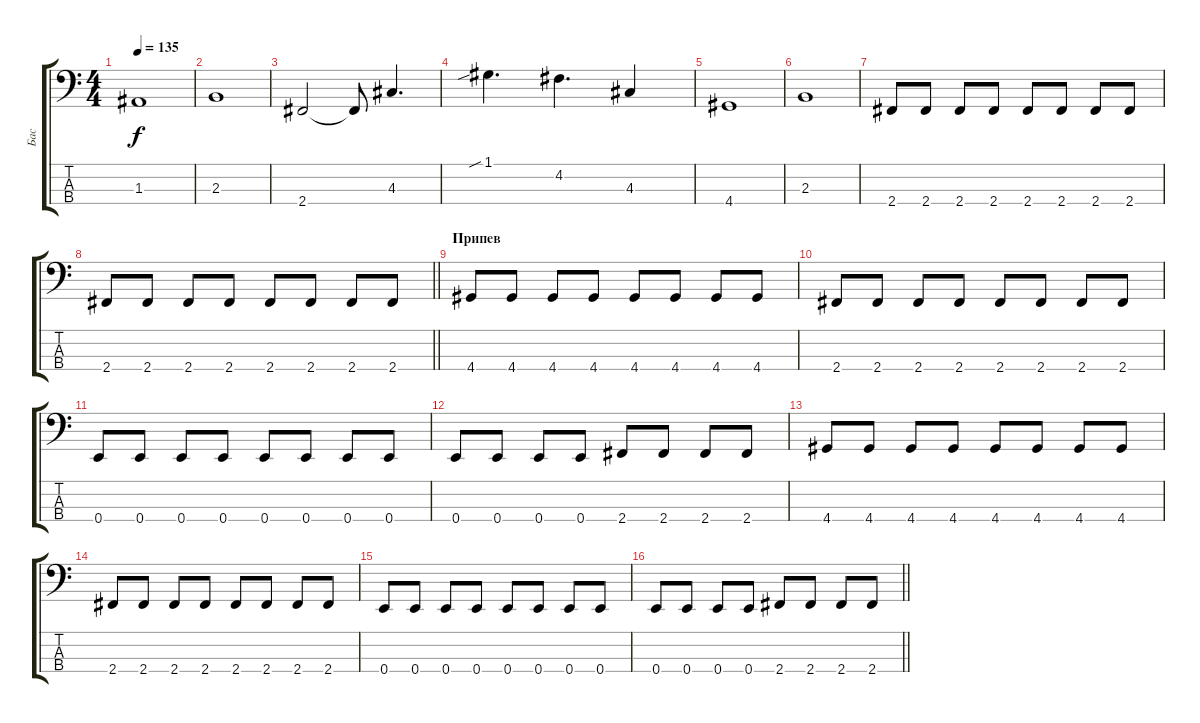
\track ("Бас" "Бас") {instrument electricbassfinger}
\staff {score tabs}
\tuning (G2 D2 A1 E1) {hide}
\ts (4 4)
\tempo 135
\clef f4
\ks c
1.3.1{dy f} |
2.3.1 |
2.4.2 2.4{t}.8 4.3.4{d} |
1.1{sib}.4{d} 4.2.4{d} 4.3.4 |
4.4.1 |
2.3.1 |
2.4.8 2.4.8 2.4.8 2.4.8 2.4.8 2.4.8 2.4.8 2.4.8 |
\barLineRight lightlight
2.4.8 2.4.8 2.4.8 2.4.8 2.4.8 2.4.8 2.4.8 2.4.8 |
\section ("" "Припев")
4.4.8 4.4.8 4.4.8 4.4.8 4.4.8 4.4.8 4.4.8 4.4.8 |
2.4.8 2.4.8 2.4.8 2.4.8 2.4.8 2.4.8 2.4.8 2.4.8 |
0.4.8 0.4.8 0.4.8 0.4.8 0.4.8 0.4.8 0.4.8 0.4.8 |
0.4.8 0.4.8 0.4.8 0.4.8 2.4.8 2.4.8 2.4.8 2.4.8 |
4.4.8 4.4.8 4.4.8 4.4.8 4.4.8 4.4.8 4.4.8 4.4.8 |
2.4.8 2.4.8 2.4.8 2.4.8 2.4.8 2.4.8 2.4.8 2.4.8 |
0.4.8 0.4.8 0.4.8 0.4.8 0.4.8 0.4.8 0.4.8 0.4.8 |
\barLineRight lightlight
0.4.8 0.4.8 0.4.8 0.4.8 2.4.8 2.4.8 2.4.8 2.4.8
